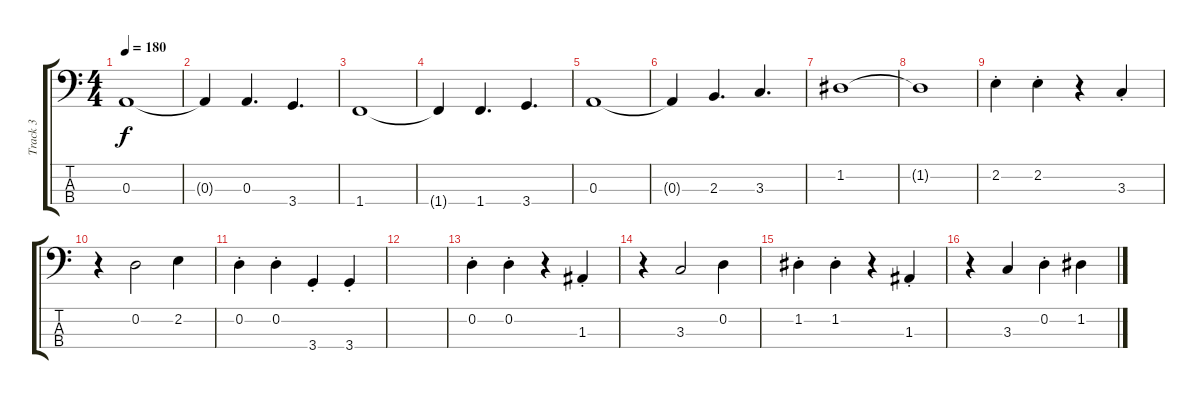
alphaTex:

\track ("Track 3" "Track 3") {instrument electricbasspick}
\staff {score tabs}
\tuning (G2 D2 A1 E1) {hide}
\ts (4 4)
\tempo 180
\clef f4
\ks c
0.3.1{dy f} |
0.3{t}.4 0.3.4{d} 3.4.4{d} |
1.4.1 |
1.4{t}.4 1.4.4{d} 3.4.4{d} |
0.3.1 |
0.3{t}.4 2.3.4{d} 3.3.4{d} |
1.2.1 |
1.2{t}.1 |
2.2{st}.4 2.2{st}.4 r.4 3.3{st}.4 |
r.4 0.2.2 2.2.4 |
0.2{st}.4 0.2{st}.4 3.4{st}.4 3.4{st}.4 |
|
0.2{st}.4 0.2{st}.4 r.4 1.3{st}.4 |
r.4 3.3.2 0.2.4 |
1.2{st}.4 1.2{st}.4 r.4 1.3{st}.4 |
r.4 3.3.4 0.2{st}.4 1.2.4
